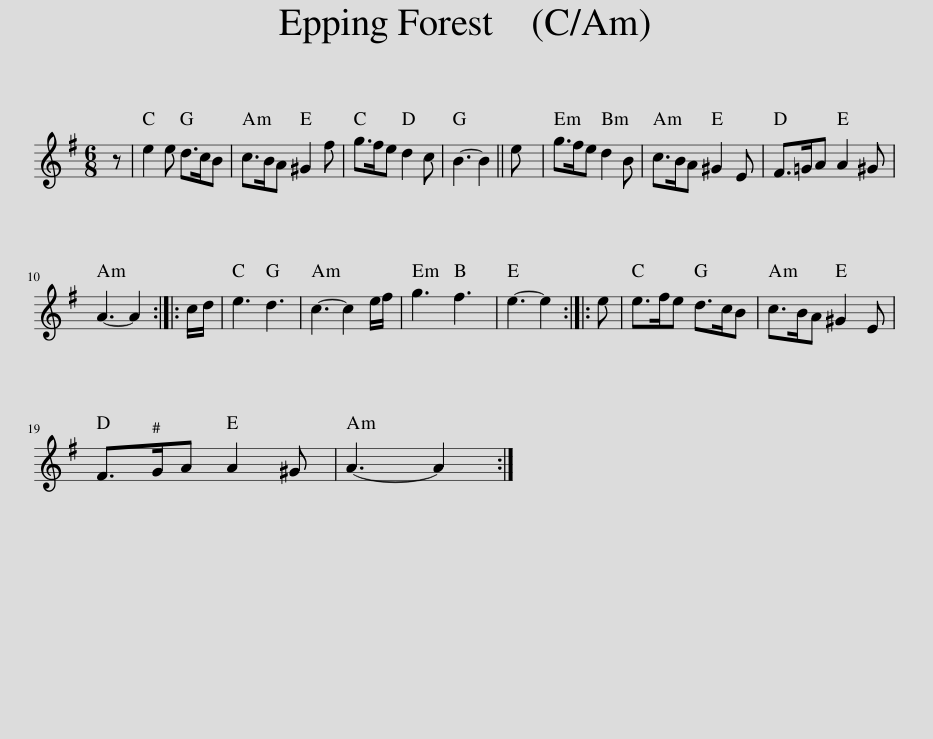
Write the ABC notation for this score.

X:1
L:1/8
M:6/8
I:linebreak $
K:G
V:1 treble
V:1
 z | e2 e d>cB | c>BA ^G2 f | g>fe d2 c | B3- B2 || %5
 e | g>fe d2 B | c>BA ^G2 E | F>=GA A2 ^G |$ A3- A2 :: %10
 c/d/ | e3 d3 | c3- c2 e/f/ | g3 f3 | e3- e2 :: %15
 e | e>fe d>cB | c>BA ^G2 E |$ F>GA A2 ^G | A3- A2 :| %20
